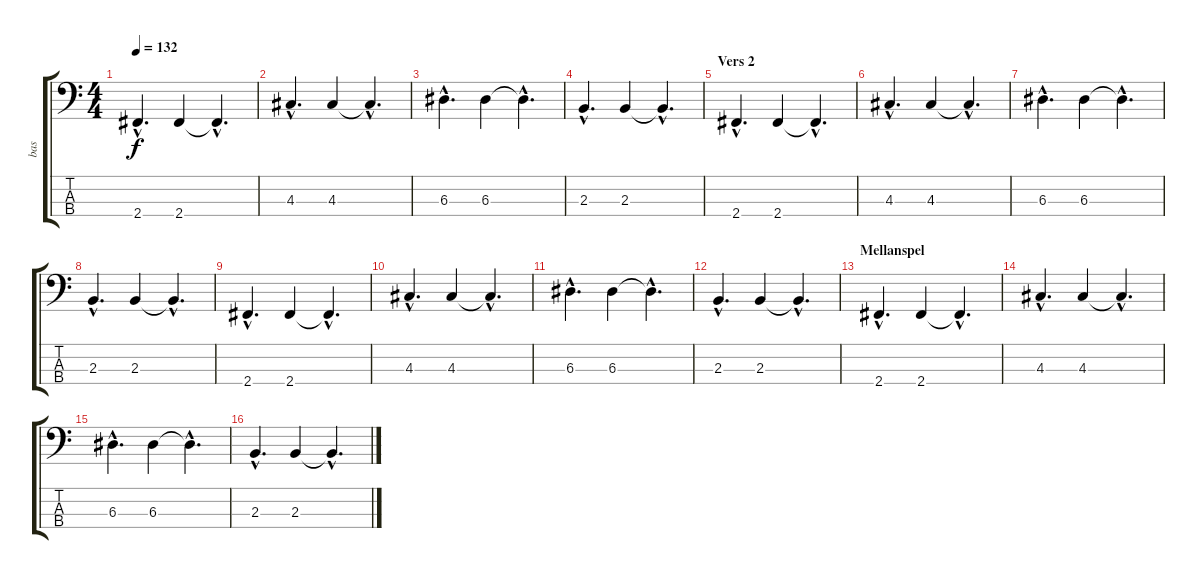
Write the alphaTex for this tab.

\track ("bas" "bas") {instrument acousticbass}
\staff {score tabs}
\tuning (G2 D2 A1 E1) {hide}
\ts (4 4)
\tempo 132
\clef f4
\ks c
2.4{hac}.4{d dy f} 2.4.4 2.4{hac t}.4{d} |
4.3{hac}.4{d} 4.3.4 4.3{hac t}.4{d} |
6.3{hac}.4{d} 6.3.4 6.3{hac t}.4{d} |
2.3{hac}.4{d} 2.3.4 2.3{hac t}.4{d} |
\section ("" "Vers 2")
2.4{hac}.4{d} 2.4.4 2.4{hac t}.4{d} |
4.3{hac}.4{d} 4.3.4 4.3{hac t}.4{d} |
6.3{hac}.4{d} 6.3.4 6.3{hac t}.4{d} |
2.3{hac}.4{d} 2.3.4 2.3{hac t}.4{d} |
2.4{hac}.4{d} 2.4.4 2.4{hac t}.4{d} |
4.3{hac}.4{d} 4.3.4 4.3{hac t}.4{d} |
6.3{hac}.4{d} 6.3.4 6.3{hac t}.4{d} |
2.3{hac}.4{d} 2.3.4 2.3{hac t}.4{d} |
\section ("" "Mellanspel")
2.4{hac}.4{d} 2.4.4 2.4{hac t}.4{d} |
4.3{hac}.4{d} 4.3.4 4.3{hac t}.4{d} |
6.3{hac}.4{d} 6.3.4 6.3{hac t}.4{d} |
2.3{hac}.4{d} 2.3.4 2.3{hac t}.4{d}
